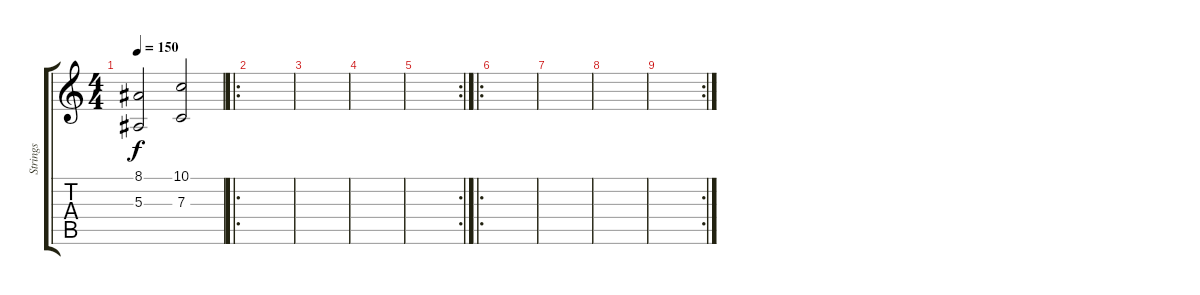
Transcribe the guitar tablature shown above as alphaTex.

\track ("Strings" "Strings") {instrument stringensemble1}
\staff {score tabs}
\tuning (D4 A3 F3 C3 G2 D2) {hide}
\ts (4 4)
\tempo 150
\clef g2
\ks c
(8.1 5.3).2{dy f} (10.1 7.3).2 |
\ro
|
|
|
\rc 2
|
\ro
|
|
|
\rc 2
